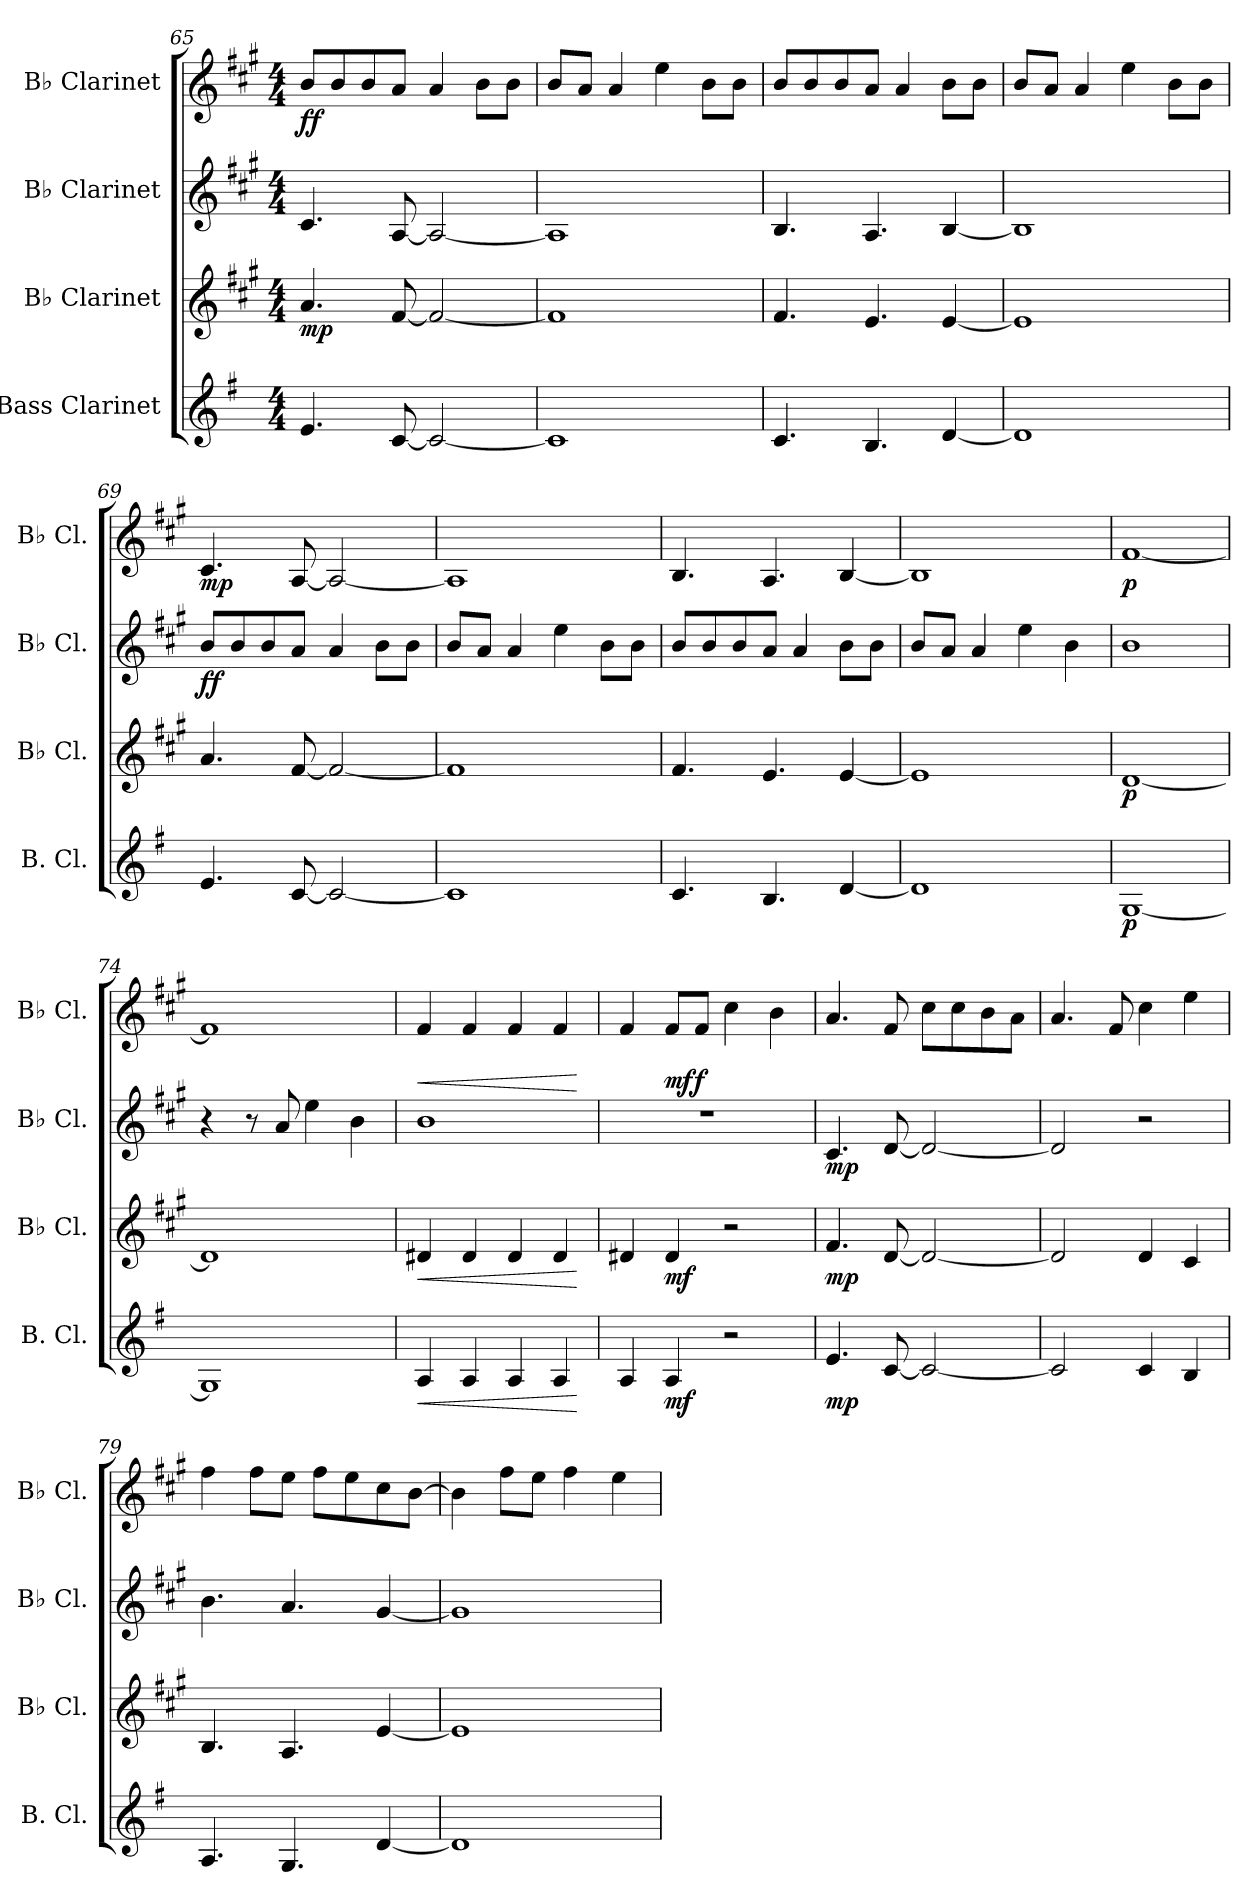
**kern	**dynam	**kern	**dynam	**kern	**dynam	**kern	**dynam
*part4	*part4	*part3	*part3	*part2	*part2	*part1	*part1
*staff4	*staff4	*staff3	*staff3	*staff2	*staff2	*staff1	*staff1
*I"Bass Clarinet	*	*I"B♭ Clarinet	*	*I"B♭ Clarinet	*	*I"B♭ Clarinet	*
*I'B. Cl.	*	*I'B♭ Cl.	*	*I'B♭ Cl.	*	*I'B♭ Cl.	*
*clefG2	*	*clefG2	*	*clefG2	*	*clefG2	*
*ITrd8c14	*	*ITrd1c2	*	*ITrd1c2	*	*ITrd1c2	*
*k[f#]	*	*k[f#]	*	*k[f#]	*	*k[f#]	*
*M4/4	*	*M4/4	*	*M4/4	*	*M4/4	*
=65	=65	=65	=65	=65	=65	=65	=65
!	!	!	!LO:DY:b	!	!	!	!LO:DY:b
4.E/	.	4.g/	mp	4.B/	.	8a/L	ff
.	.	.	.	.	.	8a/	.
.	.	.	.	.	.	8a/	.
[8C/	.	[8e/	.	[8G/	.	8g/J	.
2C/_	.	2e/_	.	2G/_	.	4g/	.
.	.	.	.	.	.	8a\L	.
.	.	.	.	.	.	8a\J	.
!!LO:PB:g=z
=66	=66	=66	=66	=66	=66	=66	=66
1C]	.	1e]	.	1G]	.	8a/L	.
.	.	.	.	.	.	8g/J	.
.	.	.	.	.	.	4g/	.
.	.	.	.	.	.	4dd\	.
.	.	.	.	.	.	8a\L	.
.	.	.	.	.	.	8a\J	.
=67	=67	=67	=67	=67	=67	=67	=67
4.C/	.	4.e/	.	4.A/	.	8a/L	.
.	.	.	.	.	.	8a/	.
.	.	.	.	.	.	8a/	.
4.BB/	.	4.d/	.	4.G/	.	8g/J	.
.	.	.	.	.	.	4g/	.
[4D/	.	[4d/	.	[4A/	.	8a\L	.
.	.	.	.	.	.	8a\J	.
=68	=68	=68	=68	=68	=68	=68	=68
1D]	.	1d]	.	1A]	.	8a/L	.
.	.	.	.	.	.	8g/J	.
.	.	.	.	.	.	4g/	.
.	.	.	.	.	.	4dd\	.
.	.	.	.	.	.	8a\L	.
.	.	.	.	.	.	8a\J	.
=69	=69	=69	=69	=69	=69	=69	=69
!	!	!	!	!	!LO:DY:b	!	!LO:DY:b
4.E/	.	4.g/	.	8a/L	ff	4.B/	mp
.	.	.	.	8a/	.	.	.
.	.	.	.	8a/	.	.	.
[8C/	.	[8e/	.	8g/J	.	[8G/	.
2C/_	.	2e/_	.	4g/	.	2G/_	.
.	.	.	.	8a\L	.	.	.
.	.	.	.	8a\J	.	.	.
=70	=70	=70	=70	=70	=70	=70	=70
1C]	.	1e]	.	8a/L	.	1G]	.
.	.	.	.	8g/J	.	.	.
.	.	.	.	4g/	.	.	.
.	.	.	.	4dd\	.	.	.
.	.	.	.	8a\L	.	.	.
.	.	.	.	8a\J	.	.	.
=71	=71	=71	=71	=71	=71	=71	=71
4.C/	.	4.e/	.	8a/L	.	4.A/	.
.	.	.	.	8a/	.	.	.
.	.	.	.	8a/	.	.	.
4.BB/	.	4.d/	.	8g/J	.	4.G/	.
.	.	.	.	4g/	.	.	.
[4D/	.	[4d/	.	8a\L	.	[4A/	.
.	.	.	.	8a\J	.	.	.
!!LO:LB:g=z
=72	=72	=72	=72	=72	=72	=72	=72
1D]	.	1d]	.	8a/L	.	1A]	.
.	.	.	.	8g/J	.	.	.
.	.	.	.	4g/	.	.	.
.	.	.	.	4dd\	.	.	.
.	.	.	.	4a\	.	.	.
=73	=73	=73	=73	=73	=73	=73	=73
!	!LO:DY:b	!	!LO:DY:b	!	!	!	!LO:DY:b
[1GG	p	[1c	p	1a	.	[1e	p
=74	=74	=74	=74	=74	=74	=74	=74
1GG]	.	1c]	.	4r	.	1e]	.
.	.	.	.	8r	.	.	.
.	.	.	.	8g/	.	.	.
.	.	.	.	4dd\	.	.	.
.	.	.	.	4a\	.	.	.
=75	=75	=75	=75	=75	=75	=75	=75
!	!LO:HP:b	!	!LO:HP:b	!	!	!	!LO:HP:b
4AA/	<	4c#X/	<	1a	.	4e/	<
4AA/	.	4c#/	.	.	.	4e/	.
4AA/	.	4c#/	.	.	.	4e/	.
4AA/	.	4c#/	.	.	.	4e/	.
.	[	.	[	.	.	.	[
=76	=76	=76	=76	=76	=76	=76	=76
4AA/	.	4c#X/	.	1r	.	4e/	.
!	!LO:DY:b	!	!LO:DY:b	!	!	!	!LO:DY:b
4AA/	mf	4c#/	mf	.	.	8e/L	mf
!	!	!	!	!	!	!	!LO:DY:b
.	.	.	.	.	.	8e/J	f
2r	.	2r	.	.	.	4b\	.
.	.	.	.	.	.	4a\	.
=77	=77	=77	=77	=77	=77	=77	=77
!	!LO:DY:b	!	!LO:DY:b	!	!LO:DY:b	!	!
4.E/	mp	4.e/	mp	4.B/	mp	4.g/	.
[8C/	.	[8c/	.	[8c/	.	8e/	.
2C/_	.	2c/_	.	2c/_	.	8b\L	.
.	.	.	.	.	.	8b\	.
.	.	.	.	.	.	8a\	.
.	.	.	.	.	.	8g\J	.
=78	=78	=78	=78	=78	=78	=78	=78
2C/]	.	2c/]	.	2c/]	.	4.g/	.
.	.	.	.	.	.	8e/	.
4C/	.	4c/	.	2r	.	4b\	.
4BB/	.	4B/	.	.	.	4dd\	.
!!LO:LB:g=z
=79	=79	=79	=79	=79	=79	=79	=79
4.AA/	.	4.A/	.	4.a\	.	4ee\	.
.	.	.	.	.	.	8ee\L	.
4.GG/	.	4.G/	.	4.g/	.	8dd\J	.
.	.	.	.	.	.	8ee\L	.
.	.	.	.	.	.	8dd\	.
[4D/	.	[4d/	.	[4f#/	.	8b\	.
.	.	.	.	.	.	[8a\J	.
=80	=80	=80	=80	=80	=80	=80	=80
1D]	.	1d]	.	1f#]	.	4a\]	.
.	.	.	.	.	.	8ee\L	.
.	.	.	.	.	.	8dd\J	.
.	.	.	.	.	.	4ee\	.
.	.	.	.	.	.	4dd\	.
=	=	=	=	=	=	=	=
*-	*-	*-	*-	*-	*-	*-	*-
